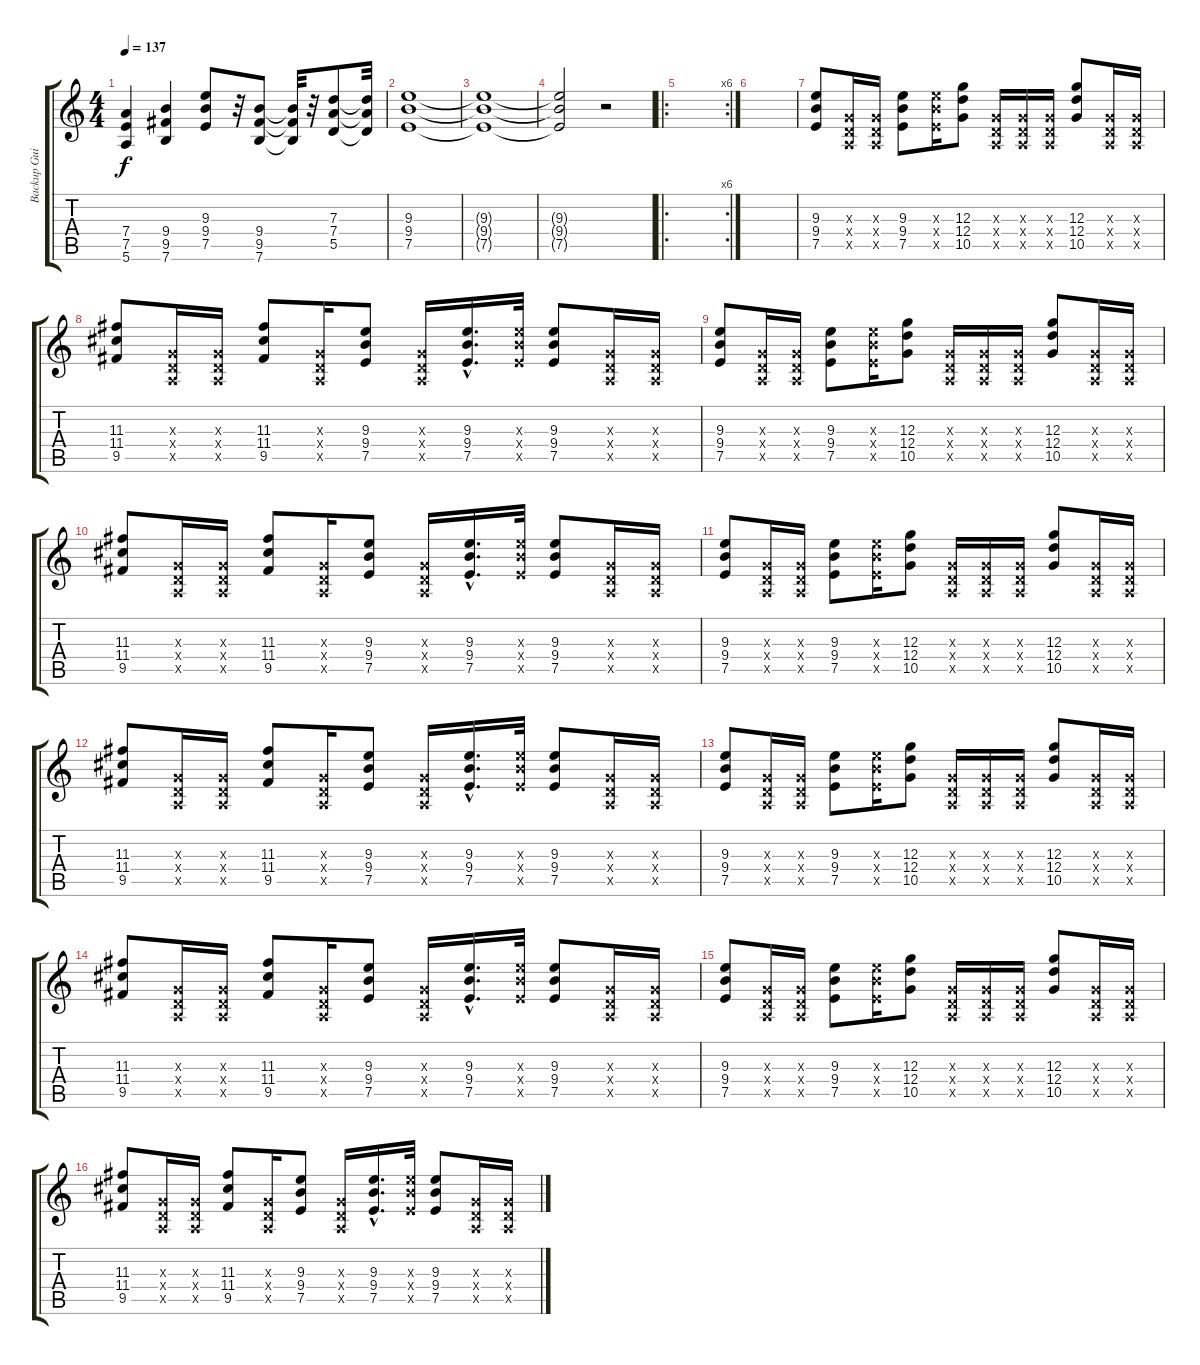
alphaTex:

\track ("Backup Guitar" "Backup Gui") {instrument overdrivenguitar}
\staff {score tabs}
\tuning (E4 B3 G3 D3 A2 E2) {hide}
\ts (4 4)
\tempo 137
\clef g2
\ks c
(7.4 7.5 5.6).4{dy f} (9.4 9.5 7.6).4 (9.3 9.4 7.5).8 r.32 (9.4 9.5 7.6).8 (9.4{t} 9.5{t} 7.6{t}).32 r.32 (7.3 7.4 5.5).8 (7.3{t} 7.4{t} 5.5{t}).32 |
(9.3 9.4 7.5).1{volume 0} |
(9.3{t} 9.4{t} 7.5{t}).1 |
(9.3{t} 9.4{t} 7.5{t}).2 r.2 |
\ro
\rc 6
|
|
(9.3 9.4 7.5).8{volume 11 balance 12} (0.3{x} 0.4{x} 0.5{x}).16 (0.3{x} 0.4{x} 0.5{x}).16 (9.3 9.4 7.5).8 (9.3{x} 9.4{x} 7.5{x}).16 (12.3 12.4 10.5).8 (0.3{x} 0.4{x} 0.5{x}).16 (0.3{x} 0.4{x} 0.5{x}).16 (0.3{x} 0.4{x} 0.5{x}).16 (12.3 12.4 10.5).8 (0.3{x} 0.4{x} 0.5{x}).16 (0.3{x} 0.4{x} 0.5{x}).16 |
(11.3 11.4 9.5).8 (0.3{x} 0.4{x} 0.5{x}).16 (0.3{x} 0.4{x} 0.5{x}).16 (11.3 11.4 9.5).8 (0.3{x} 0.4{x} 0.5{x}).16 (9.3 9.4 7.5).8 (0.3{x} 0.4{x} 0.5{x}).16 (9.3{hac} 9.4{hac} 7.5{hac}).16{d} (9.3{x} 9.4{x} 7.5{x}).32 (9.3 9.4 7.5).8 (0.3{x} 0.4{x} 0.5{x}).16 (0.3{x} 0.4{x} 0.5{x}).16 |
(9.3 9.4 7.5).8 (0.3{x} 0.4{x} 0.5{x}).16 (0.3{x} 0.4{x} 0.5{x}).16 (9.3 9.4 7.5).8 (9.3{x} 9.4{x} 7.5{x}).16 (12.3 12.4 10.5).8 (0.3{x} 0.4{x} 0.5{x}).16 (0.3{x} 0.4{x} 0.5{x}).16 (0.3{x} 0.4{x} 0.5{x}).16 (12.3 12.4 10.5).8 (0.3{x} 0.4{x} 0.5{x}).16 (0.3{x} 0.4{x} 0.5{x}).16 |
(11.3 11.4 9.5).8 (0.3{x} 0.4{x} 0.5{x}).16 (0.3{x} 0.4{x} 0.5{x}).16 (11.3 11.4 9.5).8 (0.3{x} 0.4{x} 0.5{x}).16 (9.3 9.4 7.5).8 (0.3{x} 0.4{x} 0.5{x}).16 (9.3{hac} 9.4{hac} 7.5{hac}).16{d} (9.3{x} 9.4{x} 7.5{x}).32 (9.3 9.4 7.5).8 (0.3{x} 0.4{x} 0.5{x}).16 (0.3{x} 0.4{x} 0.5{x}).16 |
(9.3 9.4 7.5).8 (0.3{x} 0.4{x} 0.5{x}).16 (0.3{x} 0.4{x} 0.5{x}).16 (9.3 9.4 7.5).8 (9.3{x} 9.4{x} 7.5{x}).16 (12.3 12.4 10.5).8 (0.3{x} 0.4{x} 0.5{x}).16 (0.3{x} 0.4{x} 0.5{x}).16 (0.3{x} 0.4{x} 0.5{x}).16 (12.3 12.4 10.5).8 (0.3{x} 0.4{x} 0.5{x}).16 (0.3{x} 0.4{x} 0.5{x}).16 |
(11.3 11.4 9.5).8 (0.3{x} 0.4{x} 0.5{x}).16 (0.3{x} 0.4{x} 0.5{x}).16 (11.3 11.4 9.5).8 (0.3{x} 0.4{x} 0.5{x}).16 (9.3 9.4 7.5).8 (0.3{x} 0.4{x} 0.5{x}).16 (9.3{hac} 9.4{hac} 7.5{hac}).16{d} (9.3{x} 9.4{x} 7.5{x}).32 (9.3 9.4 7.5).8 (0.3{x} 0.4{x} 0.5{x}).16 (0.3{x} 0.4{x} 0.5{x}).16 |
(9.3 9.4 7.5).8 (0.3{x} 0.4{x} 0.5{x}).16 (0.3{x} 0.4{x} 0.5{x}).16 (9.3 9.4 7.5).8 (9.3{x} 9.4{x} 7.5{x}).16 (12.3 12.4 10.5).8 (0.3{x} 0.4{x} 0.5{x}).16 (0.3{x} 0.4{x} 0.5{x}).16 (0.3{x} 0.4{x} 0.5{x}).16 (12.3 12.4 10.5).8 (0.3{x} 0.4{x} 0.5{x}).16 (0.3{x} 0.4{x} 0.5{x}).16 |
(11.3 11.4 9.5).8 (0.3{x} 0.4{x} 0.5{x}).16 (0.3{x} 0.4{x} 0.5{x}).16 (11.3 11.4 9.5).8 (0.3{x} 0.4{x} 0.5{x}).16 (9.3 9.4 7.5).8 (0.3{x} 0.4{x} 0.5{x}).16 (9.3{hac} 9.4{hac} 7.5{hac}).16{d} (9.3{x} 9.4{x} 7.5{x}).32 (9.3 9.4 7.5).8 (0.3{x} 0.4{x} 0.5{x}).16 (0.3{x} 0.4{x} 0.5{x}).16 |
(9.3 9.4 7.5).8 (0.3{x} 0.4{x} 0.5{x}).16 (0.3{x} 0.4{x} 0.5{x}).16 (9.3 9.4 7.5).8 (9.3{x} 9.4{x} 7.5{x}).16 (12.3 12.4 10.5).8 (0.3{x} 0.4{x} 0.5{x}).16 (0.3{x} 0.4{x} 0.5{x}).16 (0.3{x} 0.4{x} 0.5{x}).16 (12.3 12.4 10.5).8 (0.3{x} 0.4{x} 0.5{x}).16 (0.3{x} 0.4{x} 0.5{x}).16 |
(11.3 11.4 9.5).8 (0.3{x} 0.4{x} 0.5{x}).16 (0.3{x} 0.4{x} 0.5{x}).16 (11.3 11.4 9.5).8 (0.3{x} 0.4{x} 0.5{x}).16 (9.3 9.4 7.5).8 (0.3{x} 0.4{x} 0.5{x}).16 (9.3{hac} 9.4{hac} 7.5{hac}).16{d} (9.3{x} 9.4{x} 7.5{x}).32 (9.3 9.4 7.5).8 (0.3{x} 0.4{x} 0.5{x}).16 (0.3{x} 0.4{x} 0.5{x}).16
